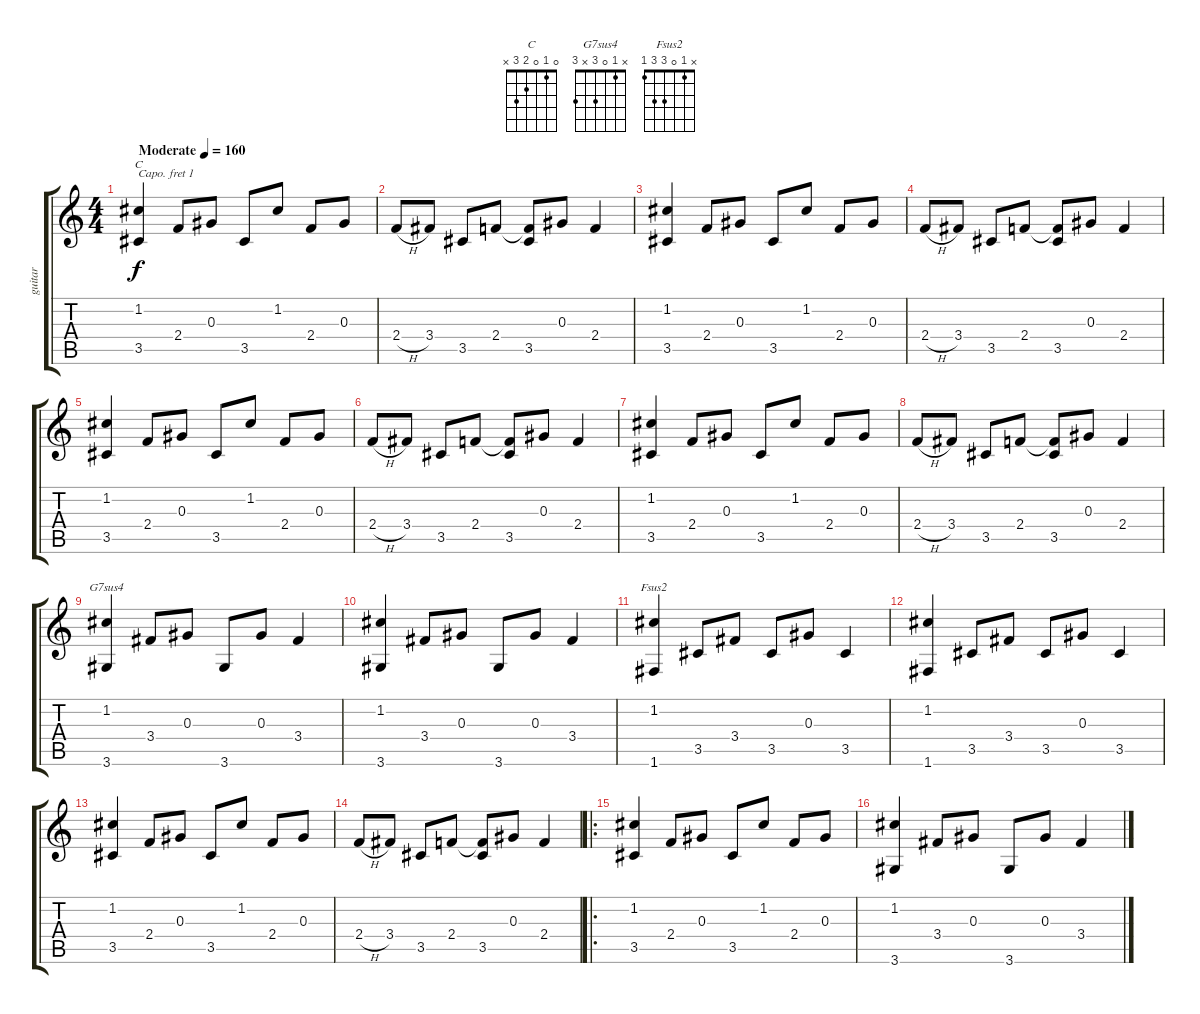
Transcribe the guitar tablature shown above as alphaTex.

\track ("guitar" "guitar") {instrument acousticguitarsteel}
\staff {score tabs}
\capo 1
\tuning (E4 B3 G3 D3 A2 E2) {hide}
\chord ("C" 0 1 0 2 3 x)
\chord ("G7sus4" x 1 0 3 x 3)
\chord ("Fsus2" x 1 0 3 3 1)
\ts (4 4)
\tempo (160 "Moderate")
\clef g2
\ks c
(1.2 3.5).4{ch "C" dy f instrument acousticguitarsteel} 2.4.8 0.3.8 3.5.8 1.2.8 2.4.8 0.3.8 |
2.4{h}.8 3.4.8 3.5.8 2.4.8 (2.4{t} 3.5).8 0.3.8 2.4.4 |
(1.2 3.5).4 2.4.8 0.3.8 3.5.8 1.2.8 2.4.8 0.3.8 |
2.4{h}.8 3.4.8 3.5.8 2.4.8 (2.4{t} 3.5).8 0.3.8 2.4.4 |
(1.2 3.5).4 2.4.8 0.3.8 3.5.8 1.2.8 2.4.8 0.3.8 |
2.4{h}.8 3.4.8 3.5.8 2.4.8 (2.4{t} 3.5).8 0.3.8 2.4.4 |
(1.2 3.5).4 2.4.8 0.3.8 3.5.8 1.2.8 2.4.8 0.3.8 |
2.4{h}.8 3.4.8 3.5.8 2.4.8 (2.4{t} 3.5).8 0.3.8 2.4.4 |
(1.2 3.6).4{ch "G7sus4"} 3.4.8 0.3.8 3.6.8 0.3.8 3.4.4 |
(1.2 3.6).4 3.4.8 0.3.8 3.6.8 0.3.8 3.4.4 |
(1.2 1.6).4{ch "Fsus2"} 3.5.8 3.4.8 3.5.8 0.3.8 3.5.4 |
(1.2 1.6).4 3.5.8 3.4.8 3.5.8 0.3.8 3.5.4 |
(1.2 3.5).4 2.4.8 0.3.8 3.5.8 1.2.8 2.4.8 0.3.8 |
2.4{h}.8 3.4.8 3.5.8 2.4.8 (2.4{t} 3.5).8 0.3.8 2.4.4 |
\ro
(1.2 3.5).4 2.4.8 0.3.8 3.5.8 1.2.8 2.4.8 0.3.8 |
(1.2 3.6).4 3.4.8 0.3.8 3.6.8 0.3.8 3.4.4
